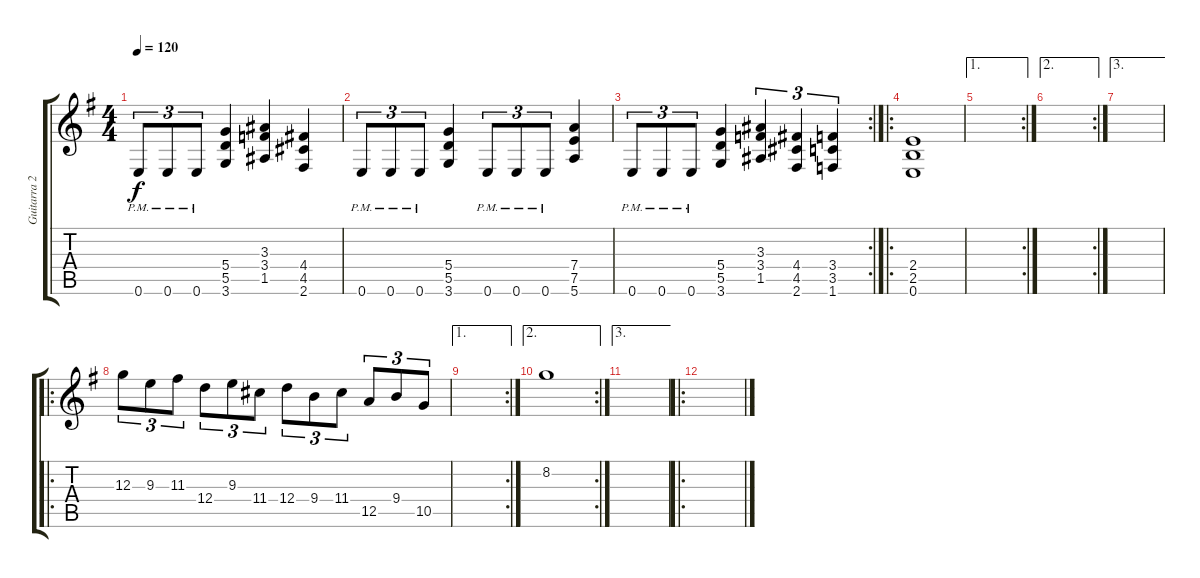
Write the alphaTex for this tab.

\track ("Guitarra 2" "Guitarra 2") {instrument overdrivenguitar}
\staff {score tabs}
\tuning (E4 B3 G3 D3 A2 E2) {hide}
\ts (4 4)
\tempo 120
\clef g2
\ks g
0.6{pm}.8{tu (3 2) dy f} 0.6{pm}.8{tu (3 2)} 0.6{pm}.8{tu (3 2)} (5.4 5.5 3.6).4 (3.3 3.4 1.5).4 (4.4 4.5 2.6).4 |
0.6{pm}.8{tu (3 2)} 0.6{pm}.8{tu (3 2)} 0.6{pm}.8{tu (3 2)} (5.4 5.5 3.6).4 0.6{pm}.8{tu (3 2)} 0.6{pm}.8{tu (3 2)} 0.6{pm}.8{tu (3 2)} (7.4 7.5 5.6).4 |
\rc 2
0.6{pm}.8{tu (3 2)} 0.6{pm}.8{tu (3 2)} 0.6{pm}.8{tu (3 2)} (5.4 5.5 3.6).4 (3.3 3.4 1.5).4{tu (3 2)} (4.4 4.5 2.6).4{tu (3 2)} (3.4 3.5 1.6).4{tu (3 2)} |
\ro
(2.4 2.5 0.6).1 |
\ae 1
\rc 2
|
\ae 2
\rc 2
|
\ae 3
|
\ro
12.3.8{tu (3 2)} 9.3.8{tu (3 2)} 11.3.8{tu (3 2)} 12.4.8{tu (3 2)} 9.3.8{tu (3 2)} 11.4.8{tu (3 2)} 12.4.8{tu (3 2)} 9.4.8{tu (3 2)} 11.4.8{tu (3 2)} 12.5.8{tu (3 2)} 9.4.8{tu (3 2)} 10.5.8{tu (3 2)} |
\ae 1
\rc 2
|
\ae 2
\rc 2
8.2.1 |
\ae 3
|
\ro
